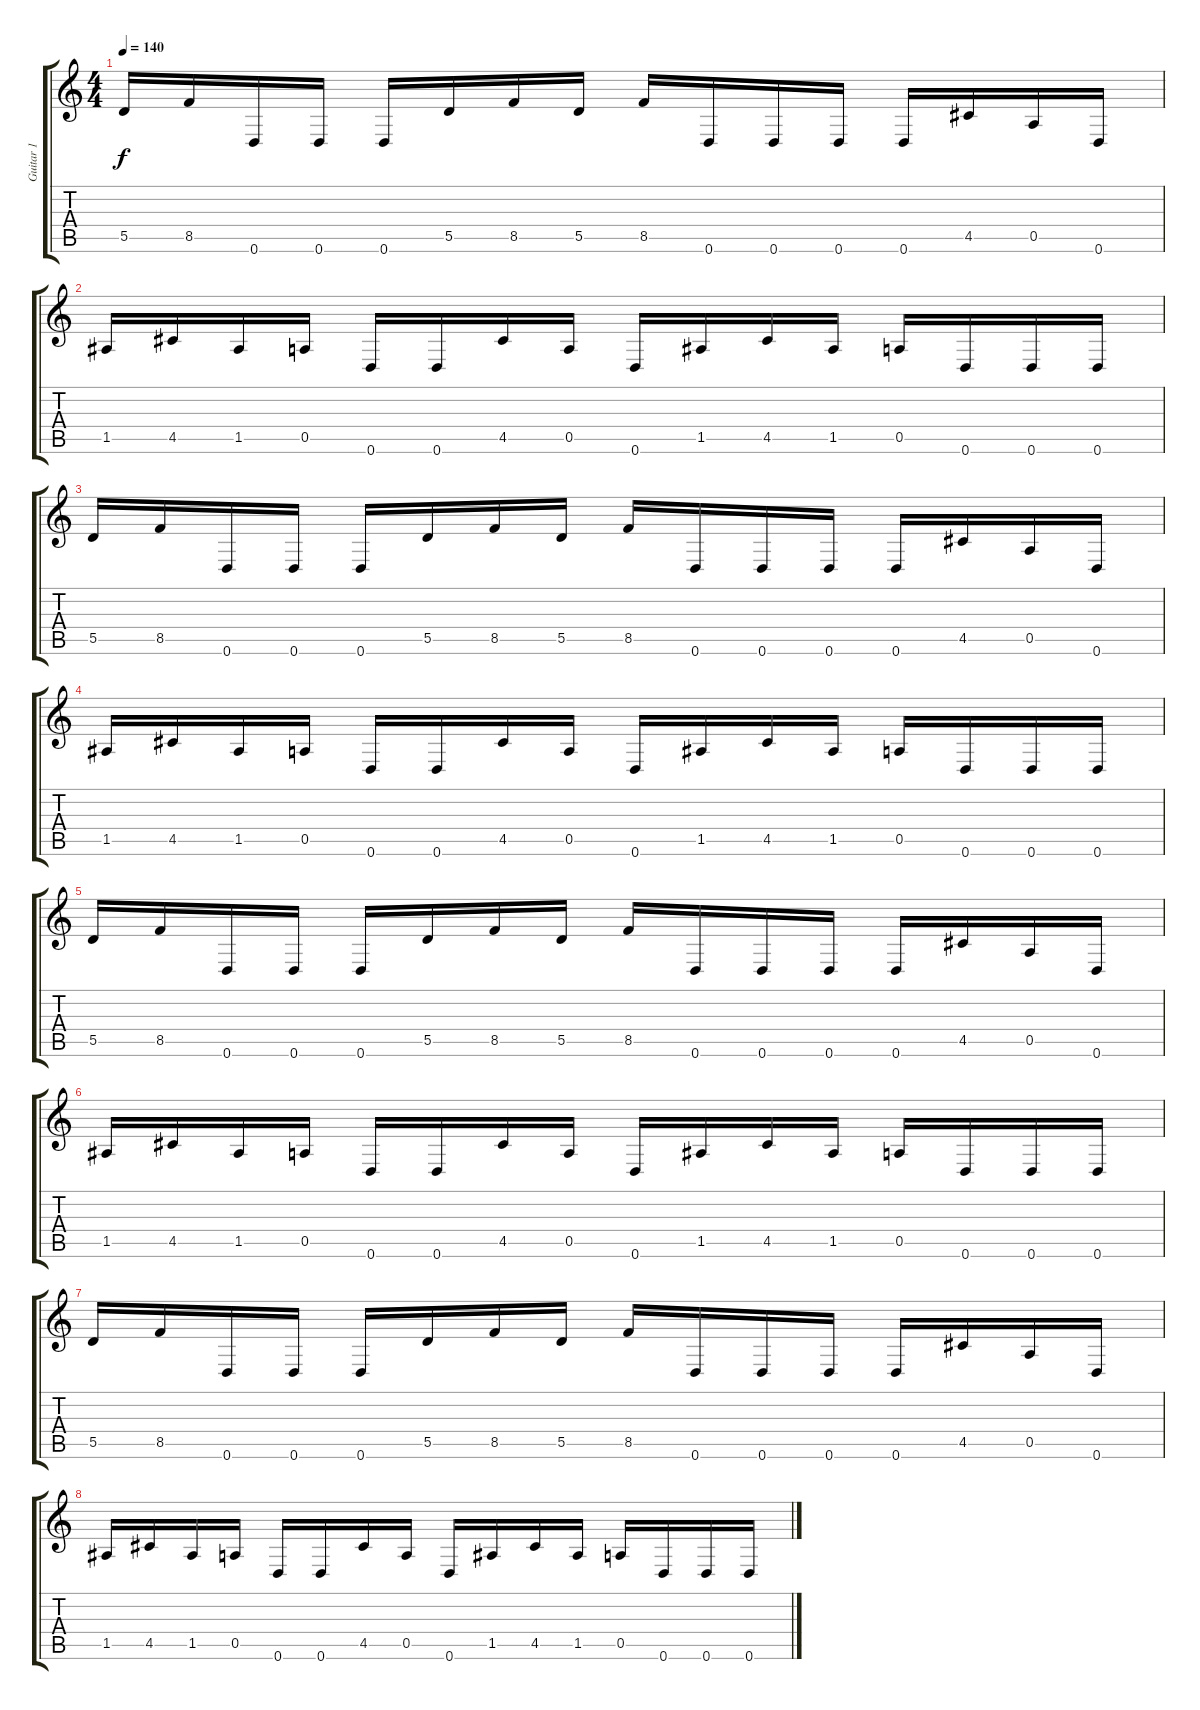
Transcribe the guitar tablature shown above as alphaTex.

\track ("Guitar 1" "Guitar 1") {instrument distortionguitar}
\staff {score tabs}
\tuning (C4 G3 C3 F2 A2 D2) {hide}
\ts (4 4)
\tempo 140
\clef g2
\ks c
5.5.16{dy f instrument distortionguitar} 8.5.16 0.6.16 0.6.16 0.6.16 5.5.16 8.5.16 5.5.16 8.5.16 0.6.16 0.6.16 0.6.16 0.6.16 4.5.16 0.5.16 0.6.16 |
1.5.16 4.5.16 1.5.16 0.5.16 0.6.16 0.6.16 4.5.16 0.5.16 0.6.16 1.5.16 4.5.16 1.5.16 0.5.16 0.6.16 0.6.16 0.6.16 |
5.5.16 8.5.16 0.6.16 0.6.16 0.6.16 5.5.16 8.5.16 5.5.16 8.5.16 0.6.16 0.6.16 0.6.16 0.6.16 4.5.16 0.5.16 0.6.16 |
1.5.16 4.5.16 1.5.16 0.5.16 0.6.16 0.6.16 4.5.16 0.5.16 0.6.16 1.5.16 4.5.16 1.5.16 0.5.16 0.6.16 0.6.16 0.6.16 |
5.5.16 8.5.16 0.6.16 0.6.16 0.6.16 5.5.16 8.5.16 5.5.16 8.5.16 0.6.16 0.6.16 0.6.16 0.6.16 4.5.16 0.5.16 0.6.16 |
1.5.16 4.5.16 1.5.16 0.5.16 0.6.16 0.6.16 4.5.16 0.5.16 0.6.16 1.5.16 4.5.16 1.5.16 0.5.16 0.6.16 0.6.16 0.6.16 |
5.5.16 8.5.16 0.6.16 0.6.16 0.6.16 5.5.16 8.5.16 5.5.16 8.5.16 0.6.16 0.6.16 0.6.16 0.6.16 4.5.16 0.5.16 0.6.16 |
1.5.16 4.5.16 1.5.16 0.5.16 0.6.16 0.6.16 4.5.16 0.5.16 0.6.16 1.5.16 4.5.16 1.5.16 0.5.16 0.6.16 0.6.16 0.6.16
